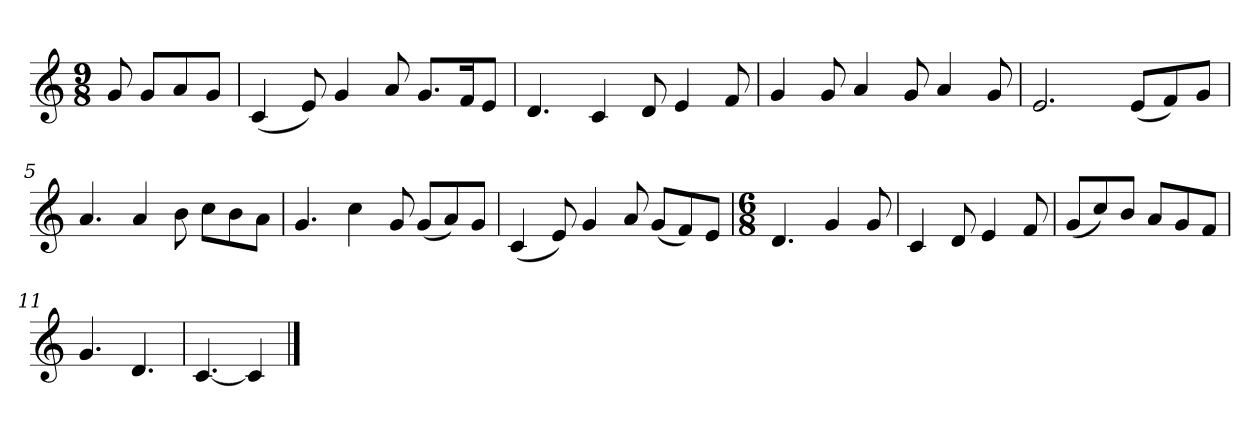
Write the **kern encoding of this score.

**kern
*part1
*staff1
*k[]
*M9/8
*MM120
=
8g
8gL
8a
8gJ
=1
(4c
8e)
4g
8a
8.gL
16fK
8eJ
=2
4.d
4c
8d
4e
8f
=3
4g
8g
4a
8g
4a
8g
=4
2.e
(8eL
8f)
8gJ
=5
4.a
4a
8b
8ccL
8b
8aJ
=6
4.g
4cc
8g
(8gL
8a)
8gJ
=7
(4c
8e)
4g
8a
(8gL
8f)
8eJ
=8
*M6/8
4.d
4g
8g
=9
4c
8d
4e
8f
=10
(8gL
8cc)
8bJ
8aL
8g
8fJ
=11
4.g
4.d
=12
[4.c
4c]
==
*-
